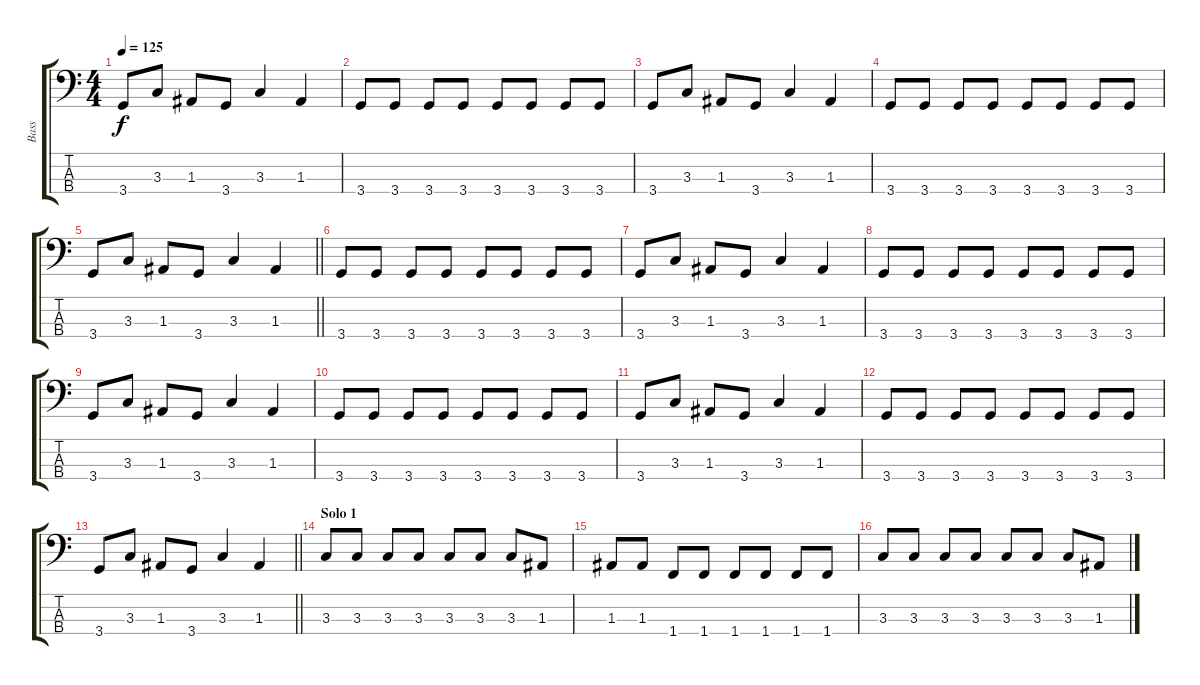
\track ("Bass" "Bass") {instrument electricbassfinger}
\staff {score tabs}
\tuning (G2 D2 A1 E1) {hide}
\ts (4 4)
\tempo 125
\clef f4
\ks c
3.4.8{dy f} 3.3.8 1.3.8 3.4.8 3.3.4 1.3.4 |
3.4.8 3.4.8 3.4.8 3.4.8 3.4.8 3.4.8 3.4.8 3.4.8 |
3.4.8 3.3.8 1.3.8 3.4.8 3.3.4 1.3.4 |
3.4.8 3.4.8 3.4.8 3.4.8 3.4.8 3.4.8 3.4.8 3.4.8 |
\barLineRight lightlight
3.4.8 3.3.8 1.3.8 3.4.8 3.3.4 1.3.4 |
\section ("" "")
3.4.8 3.4.8 3.4.8 3.4.8 3.4.8 3.4.8 3.4.8 3.4.8 |
3.4.8 3.3.8 1.3.8 3.4.8 3.3.4 1.3.4 |
3.4.8 3.4.8 3.4.8 3.4.8 3.4.8 3.4.8 3.4.8 3.4.8 |
3.4.8 3.3.8 1.3.8 3.4.8 3.3.4 1.3.4 |
3.4.8 3.4.8 3.4.8 3.4.8 3.4.8 3.4.8 3.4.8 3.4.8 |
3.4.8 3.3.8 1.3.8 3.4.8 3.3.4 1.3.4 |
3.4.8 3.4.8 3.4.8 3.4.8 3.4.8 3.4.8 3.4.8 3.4.8 |
\barLineRight lightlight
3.4.8 3.3.8 1.3.8 3.4.8 3.3.4 1.3.4 |
\section ("" "Solo 1")
3.3.8 3.3.8 3.3.8 3.3.8 3.3.8 3.3.8 3.3.8 1.3.8 |
1.3.8 1.3.8 1.4.8 1.4.8 1.4.8 1.4.8 1.4.8 1.4.8 |
3.3.8 3.3.8 3.3.8 3.3.8 3.3.8 3.3.8 3.3.8 1.3.8
